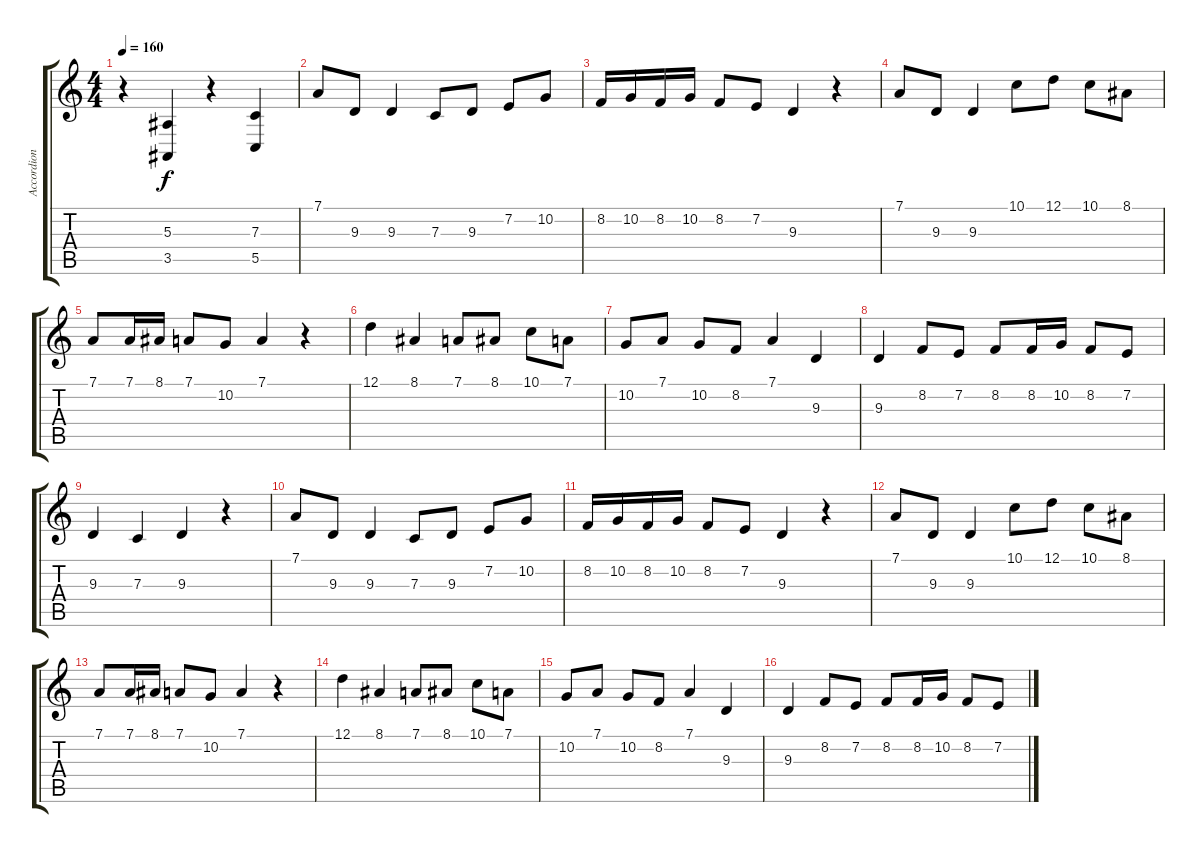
\track ("Accordion" "Accordion") {instrument accordion}
\staff {score tabs}
\tuning (D4 A3 F3 C3 G2 D2) {hide}
\ts (4 4)
\tempo 160
\clef g2
\ks c
r.4{dy f} (5.3 3.5).4 r.4 (7.3 5.5).4 |
7.1.8 9.3.8 9.3.4 7.3.8 9.3.8 7.2.8 10.2.8 |
8.2.16 10.2.16 8.2.16 10.2.16 8.2.8 7.2.8 9.3.4 r.4 |
7.1.8 9.3.8 9.3.4 10.1.8 12.1.8 10.1.8 8.1.8 |
7.1.8 7.1.16 8.1.16 7.1.8 10.2.8 7.1.4 r.4 |
12.1.4 8.1.4 7.1.8 8.1.8 10.1.8 7.1.8 |
10.2.8 7.1.8 10.2.8 8.2.8 7.1.4 9.3.4 |
9.3.4 8.2.8 7.2.8 8.2.8 8.2.16 10.2.16 8.2.8 7.2.8 |
9.3.4 7.3.4 9.3.4 r.4 |
7.1.8 9.3.8 9.3.4 7.3.8 9.3.8 7.2.8 10.2.8 |
8.2.16 10.2.16 8.2.16 10.2.16 8.2.8 7.2.8 9.3.4 r.4 |
7.1.8 9.3.8 9.3.4 10.1.8 12.1.8 10.1.8 8.1.8 |
7.1.8 7.1.16 8.1.16 7.1.8 10.2.8 7.1.4 r.4 |
12.1.4 8.1.4 7.1.8 8.1.8 10.1.8 7.1.8 |
10.2.8 7.1.8 10.2.8 8.2.8 7.1.4 9.3.4 |
9.3.4 8.2.8 7.2.8 8.2.8 8.2.16 10.2.16 8.2.8 7.2.8
